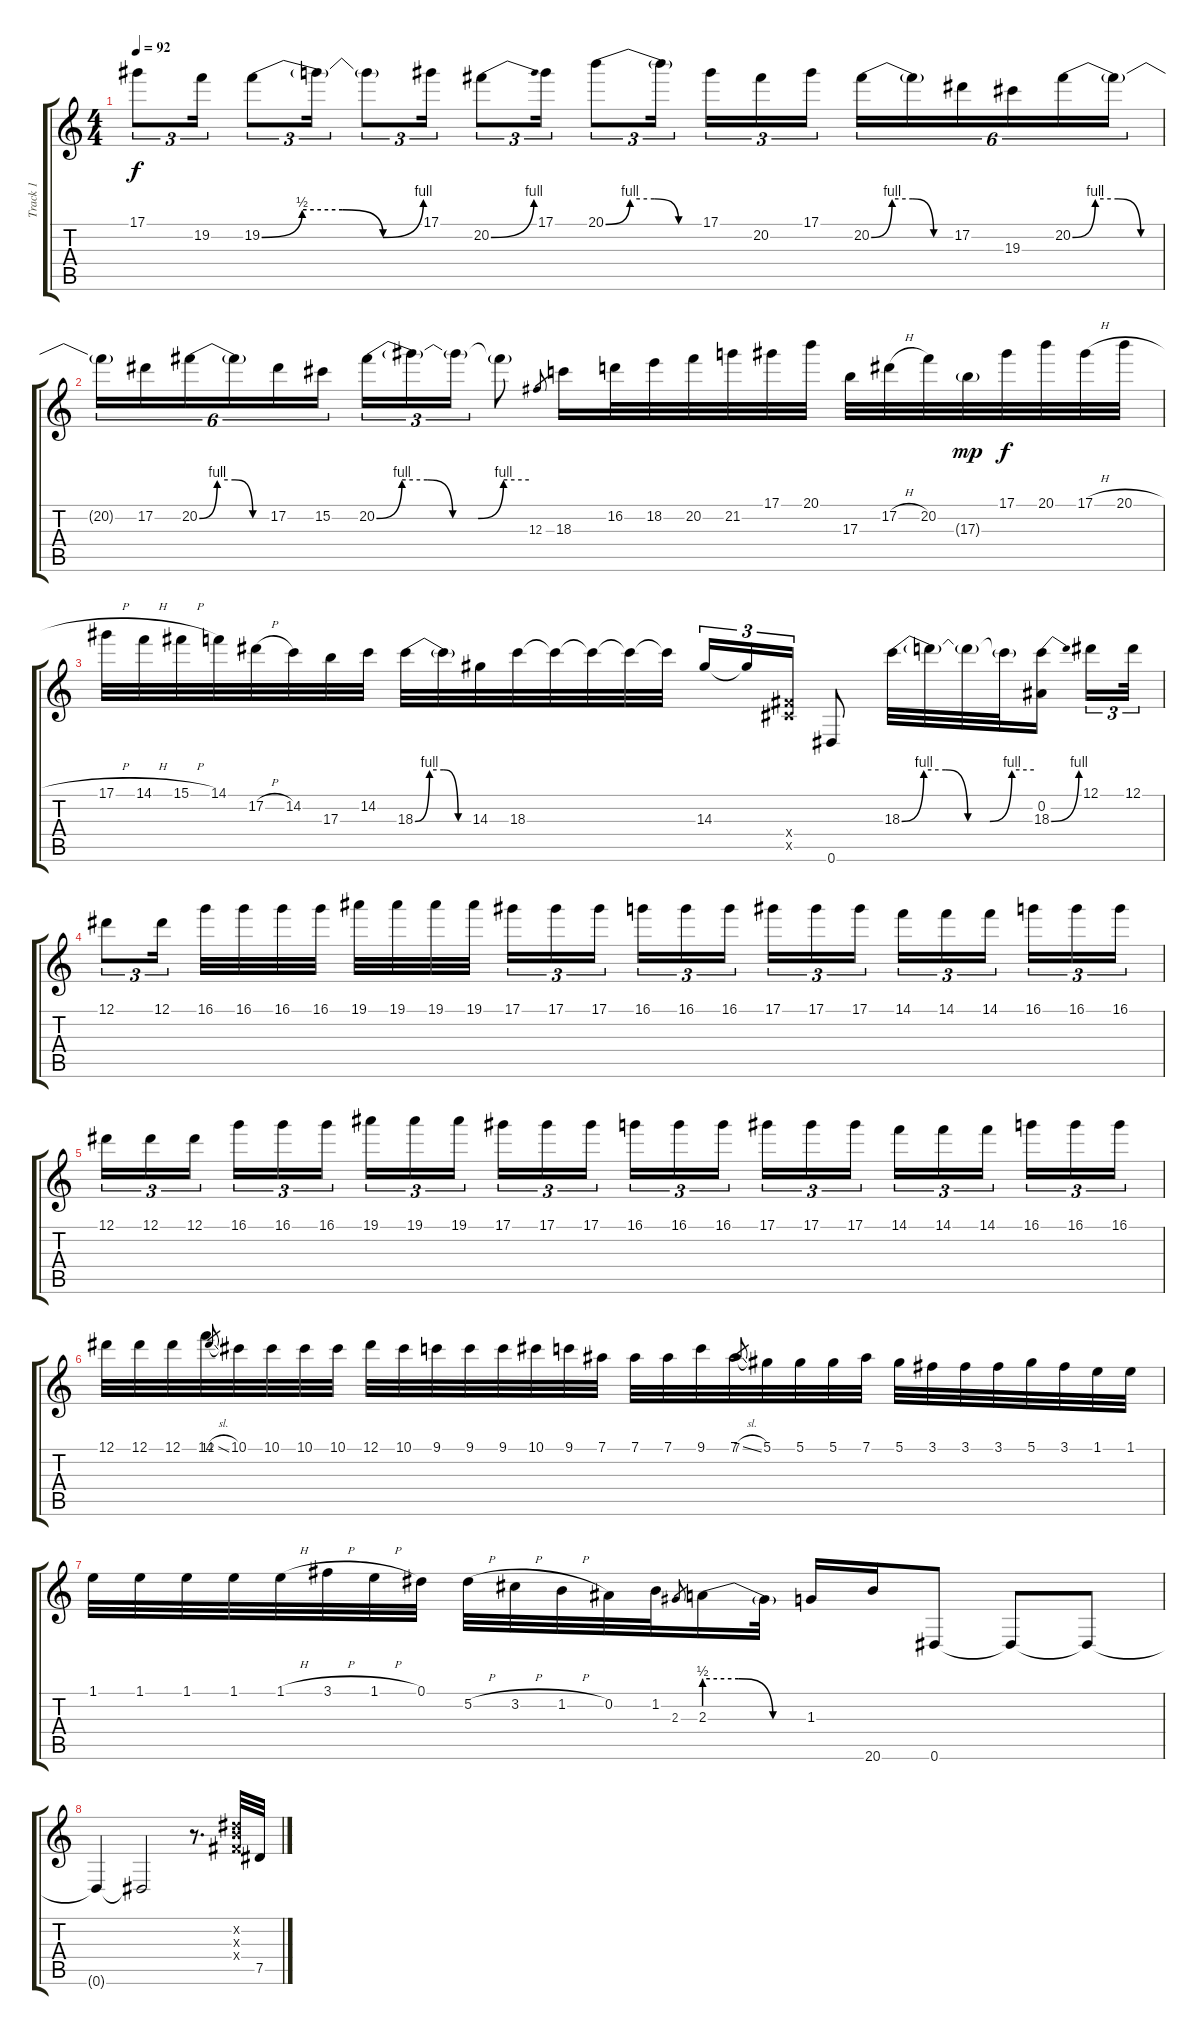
\track ("Track 1" "Track 1") {instrument distortionguitar}
\staff {score tabs}
\tuning (Eb4 Bb3 Gb3 Db3 Ab2 Eb2) {hide}
\ts (4 4)
\tempo 92
\clef g2
\ks c
17.1.8{tu (3 2) dy f} 19.2.16{tu (3 2)} 19.2{be (custom 0 0 15 2 30 2 45 0 60 4)}.8{tu (3 2)} 19.2{t}.16{tu (3 2)} 19.2{t}.8{tu (3 2)} 17.1.16{tu (3 2)} 20.2{be (bend 0 0 60 4)}.8{tu (3 2)} 17.1.16{tu (3 2)} 20.1{be (custom 0 0 15 4 30 4 45 0 60 0)}.8{tu (3 2)} 20.1{t}.16{tu (3 2)} 17.1.16{tu (3 2)} 20.2.16{tu (3 2)} 17.1.16{tu (3 2)} 20.2{be (custom 0 0 15 4 30 4 45 0 60 0)}.16{tu (6 4)} 20.2{t}.16{tu (6 4)} 17.2.16{tu (6 4)} 19.3.16{tu (6 4)} 20.2{be (custom 0 0 15 4 30 4 45 0 60 0)}.16{tu (6 4)} 20.2{t}.16{tu (6 4)} |
20.2{t}.16{tu (6 4)} 17.2.16{tu (6 4)} 20.2{be (custom 0 0 15 4 30 4 45 0 60 0)}.16{tu (6 4)} 20.2{t}.16{tu (6 4)} 17.2.16{tu (6 4)} 15.2.16{tu (6 4)} 20.2{be (custom 0 0 10 4 20 4 30 0 40 0 50 4 60 4)}.16{tu (3 2)} 20.2{t}.16{tu (3 2)} 20.2{t}.16{tu (3 2)} 20.2{t}.8 12.3.8{gr} 18.3.16 16.2.32 18.2.32 20.2.32 21.2.32 17.1.32 20.1.32 17.3.32 17.2{h}.32 20.2.32 17.3{g}.32{dy mp} 17.1.32{dy f} 20.1.32 17.1{h}.32 20.1{h}.32 |
17.1{h}.32 14.1{h}.32 15.1{h}.32 14.1.32 17.2{h}.32 14.2.32 17.3.32 14.2.32 18.3{be (custom 0 0 15 4 30 4 45 0 60 0)}.32 18.3{t}.32 14.3.32 18.3.32 18.3{t}.32 18.3{t}.32 18.3{t}.32 18.3{t}.32 14.3.16{tu (3 2)} 14.3{t}.16{tu (3 2)} (5.4{x} 5.5{x}).16{tu (3 2)} 0.6.8 18.3{be (custom 0 0 10 4 20 4 30 0 40 0 50 4 60 4)}.32 18.3{t}.32 18.3{t}.32 18.3{t}.32 (0.2 18.3{be (bend 0 0 60 4)}).16 12.1.16{tu (3 2)} 12.1.32{tu (3 2)} |
12.1.8{tu (3 2)} 12.1.16{tu (3 2)} 16.1.32 16.1.32 16.1.32 16.1.32 19.1.32 19.1.32 19.1.32 19.1.32 17.1.16{tu (3 2)} 17.1.16{tu (3 2)} 17.1.16{tu (3 2)} 16.1.16{tu (3 2)} 16.1.16{tu (3 2)} 16.1.16{tu (3 2)} 17.1.16{tu (3 2)} 17.1.16{tu (3 2)} 17.1.16{tu (3 2)} 14.1.16{tu (3 2)} 14.1.16{tu (3 2)} 14.1.16{tu (3 2)} 16.1.16{tu (3 2)} 16.1.16{tu (3 2)} 16.1.16{tu (3 2)} |
12.1.16{tu (3 2)} 12.1.16{tu (3 2)} 12.1.16{tu (3 2)} 16.1.16{tu (3 2)} 16.1.16{tu (3 2)} 16.1.16{tu (3 2)} 19.1.16{tu (3 2)} 19.1.16{tu (3 2)} 19.1.16{tu (3 2)} 17.1.16{tu (3 2)} 17.1.16{tu (3 2)} 17.1.16{tu (3 2)} 16.1.16{tu (3 2)} 16.1.16{tu (3 2)} 16.1.16{tu (3 2)} 17.1.16{tu (3 2)} 17.1.16{tu (3 2)} 17.1.16{tu (3 2)} 14.1.16{tu (3 2)} 14.1.16{tu (3 2)} 14.1.16{tu (3 2)} 16.1.16{tu (3 2)} 16.1.16{tu (3 2)} 16.1.16{tu (3 2)} |
12.1.32 12.1.32 12.1.32 14.1.32 12.1{sl}.8{gr} 10.1.32 10.1.32 10.1.32 10.1.32 12.1.32 10.1.32 9.1.32 9.1.32 9.1.32 10.1.32 9.1.32 7.1.32 7.1.32 7.1.32 9.1.32 7.1.32 7.1{sl}.8{gr} 5.1.32 5.1.32 5.1.32 7.1.32 5.1.32 3.1.32 3.1.32 3.1.32 5.1.32 3.1.32 1.1.32 1.1.32 |
1.1.32 1.1.32 1.1.32 1.1.32 1.1{h}.32 3.1{h}.32 1.1{h}.32 0.1.32 5.2{h}.32 3.2{h}.32 1.2{h}.32 0.2.32 1.2.32 2.3.8{gr} 2.3{be (custom 0 2 20 2 40 0 60 0)}.16 2.3{t}.32 1.3.16 20.6.16 0.6.8 0.6{t}.8 0.6{t}.8 |
0.6{t}.4 0.6{t}.2 r.8{d} (5.2{x} 5.3{x} 5.4{x}).32 7.5.32
